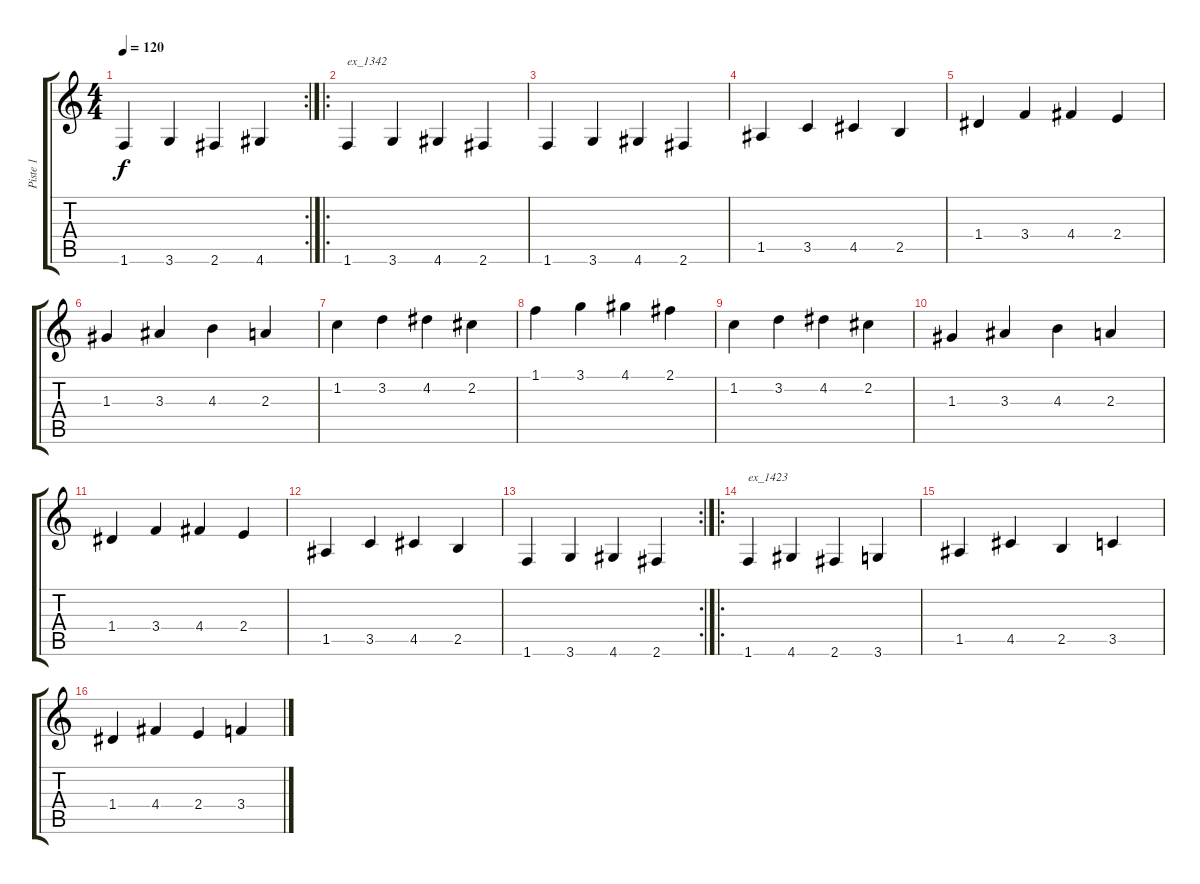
\track ("Piste 1" "Piste 1") {instrument acousticguitarsteel}
\staff {score tabs}
\tuning (E4 B3 G3 D3 A2 E2) {hide}
\rc 2
\ts (4 4)
\tempo 120
\clef g2
\ks c
1.6.4{dy f} 3.6.4 2.6.4 4.6.4 |
\ro
1.6.4{txt "ex_1342"} 3.6.4 4.6.4 2.6.4 |
1.6.4 3.6.4 4.6.4 2.6.4 |
1.5.4 3.5.4 4.5.4 2.5.4 |
1.4.4 3.4.4 4.4.4 2.4.4 |
1.3.4 3.3.4 4.3.4 2.3.4 |
1.2.4 3.2.4 4.2.4 2.2.4 |
1.1.4 3.1.4 4.1.4 2.1.4 |
1.2.4 3.2.4 4.2.4 2.2.4 |
1.3.4 3.3.4 4.3.4 2.3.4 |
1.4.4 3.4.4 4.4.4 2.4.4 |
1.5.4 3.5.4 4.5.4 2.5.4 |
\rc 2
1.6.4 3.6.4 4.6.4 2.6.4 |
\ro
1.6.4{txt "ex_1423"} 4.6.4 2.6.4 3.6.4 |
1.5.4 4.5.4 2.5.4 3.5.4 |
1.4.4 4.4.4 2.4.4 3.4.4
